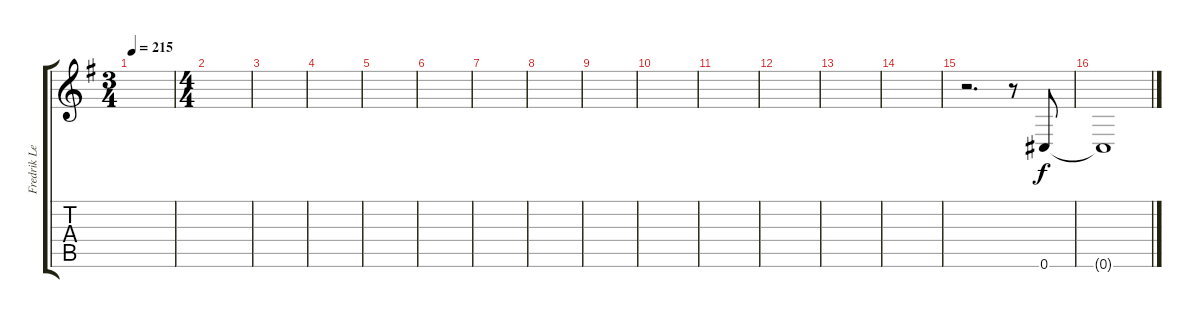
\track ("Fredrik Lead" "Fredrik Le") {instrument overdrivenguitar}
\staff {score tabs}
\tuning (Db4 Ab3 E3 B2 Gb2 Db2) {hide}
\ts (3 4)
\tempo 215
\clef g2
\ks eminor
|
\ts (4 4)
|
|
|
|
|
|
|
|
|
|
|
|
|
r.2{d instrument gunshot} r.8 0.6.8 |
0.6{t}.1
